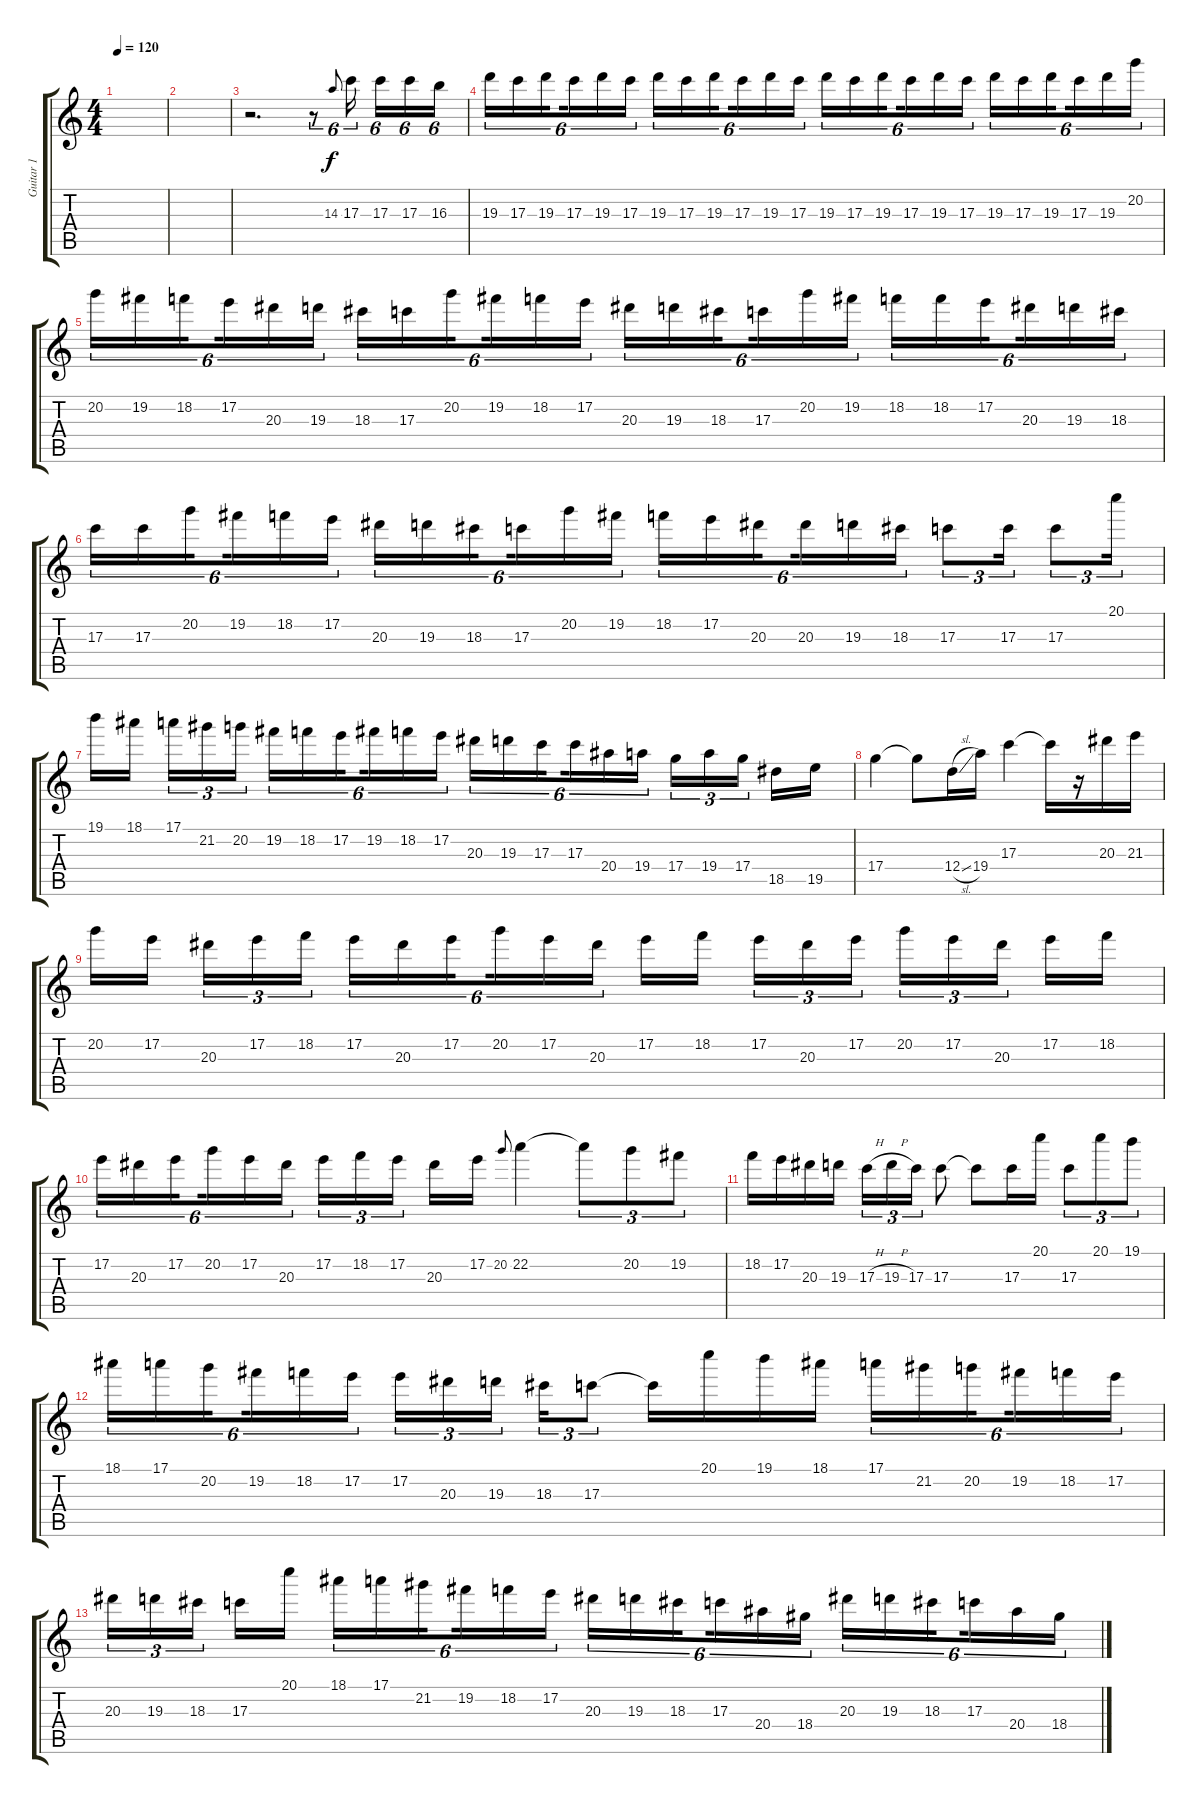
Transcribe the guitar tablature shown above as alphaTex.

\track ("Guitar 1" "Guitar 1") {instrument distortionguitar}
\staff {score tabs}
\tuning (E4 B3 G3 D3 A2 E2) {hide}
\ts (4 4)
\tempo 120
\clef g2
\ks c
|
|
r.2{d} r.8{tu (6 4)} 14.3.8{gr onbeat} 17.3.16{tu (6 4) beam splitsecondary} 17.3.16{tu (6 4)} 17.3.16{tu (6 4)} 16.3.16{tu (6 4)} |
19.3.16{tu (6 4)} 17.3.16{tu (6 4)} 19.3.16{tu (6 4) beam splitsecondary} 17.3.16{tu (6 4)} 19.3.16{tu (6 4)} 17.3.16{tu (6 4)} 19.3.16{tu (6 4)} 17.3.16{tu (6 4)} 19.3.16{tu (6 4) beam splitsecondary} 17.3.16{tu (6 4)} 19.3.16{tu (6 4)} 17.3.16{tu (6 4)} 19.3.16{tu (6 4)} 17.3.16{tu (6 4)} 19.3.16{tu (6 4) beam splitsecondary} 17.3.16{tu (6 4)} 19.3.16{tu (6 4)} 17.3.16{tu (6 4)} 19.3.16{tu (6 4)} 17.3.16{tu (6 4)} 19.3.16{tu (6 4) beam splitsecondary} 17.3.16{tu (6 4)} 19.3.16{tu (6 4)} 20.2.16{tu (6 4)} |
20.2.16{tu (6 4)} 19.2.16{tu (6 4)} 18.2.16{tu (6 4) beam splitsecondary} 17.2.16{tu (6 4)} 20.3.16{tu (6 4)} 19.3.16{tu (6 4)} 18.3.16{tu (6 4)} 17.3.16{tu (6 4)} 20.2.16{tu (6 4) beam splitsecondary} 19.2.16{tu (6 4)} 18.2.16{tu (6 4)} 17.2.16{tu (6 4)} 20.3.16{tu (6 4)} 19.3.16{tu (6 4)} 18.3.16{tu (6 4) beam splitsecondary} 17.3.16{tu (6 4)} 20.2.16{tu (6 4)} 19.2.16{tu (6 4)} 18.2.16{tu (6 4)} 18.2.16{tu (6 4)} 17.2.16{tu (6 4) beam splitsecondary} 20.3.16{tu (6 4)} 19.3.16{tu (6 4)} 18.3.16{tu (6 4)} |
17.3.16{tu (6 4)} 17.3.16{tu (6 4)} 20.2.16{tu (6 4) beam splitsecondary} 19.2.16{tu (6 4)} 18.2.16{tu (6 4)} 17.2.16{tu (6 4)} 20.3.16{tu (6 4)} 19.3.16{tu (6 4)} 18.3.16{tu (6 4) beam splitsecondary} 17.3.16{tu (6 4)} 20.2.16{tu (6 4)} 19.2.16{tu (6 4)} 18.2.16{tu (6 4)} 17.2.16{tu (6 4)} 20.3.16{tu (6 4) beam splitsecondary} 20.3.16{tu (6 4)} 19.3.16{tu (6 4)} 18.3.16{tu (6 4)} 17.3.8{tu (3 2)} 17.3.16{tu (3 2)} 17.3.8{tu (3 2)} 20.1.16{tu (3 2)} |
19.1.16 18.1.16{beam splitsecondary} 17.1.16{tu (3 2)} 21.2.16{tu (3 2)} 20.2.16{tu (3 2)} 19.2.16{tu (6 4)} 18.2.16{tu (6 4)} 17.2.16{tu (6 4) beam splitsecondary} 19.2.16{tu (6 4)} 18.2.16{tu (6 4)} 17.2.16{tu (6 4)} 20.3.16{tu (6 4)} 19.3.16{tu (6 4)} 17.3.16{tu (6 4) beam splitsecondary} 17.3.16{tu (6 4)} 20.4.16{tu (6 4)} 19.4.16{tu (6 4)} 17.4.16{tu (3 2)} 19.4.16{tu (3 2)} 17.4.16{tu (3 2) beam splitsecondary} 18.5.16 19.5.16 |
17.4.4 17.4{t}.8 12.4{sl}.16 19.4.16 17.3.4 17.3{t}.16 r.16 20.3.16 21.3.16 |
20.2.16 17.2.16{beam splitsecondary} 20.3.16{tu (3 2)} 17.2.16{tu (3 2)} 18.2.16{tu (3 2)} 17.2.16{tu (6 4)} 20.3.16{tu (6 4)} 17.2.16{tu (6 4) beam splitsecondary} 20.2.16{tu (6 4)} 17.2.16{tu (6 4)} 20.3.16{tu (6 4)} 17.2.16 18.2.16{beam splitsecondary} 17.2.16{tu (3 2)} 20.3.16{tu (3 2)} 17.2.16{tu (3 2)} 20.2.16{tu (3 2)} 17.2.16{tu (3 2)} 20.3.16{tu (3 2) beam splitsecondary} 17.2.16 18.2.16 |
17.2.16{tu (6 4)} 20.3.16{tu (6 4)} 17.2.16{tu (6 4) beam splitsecondary} 20.2.16{tu (6 4)} 17.2.16{tu (6 4)} 20.3.16{tu (6 4)} 17.2.16{tu (3 2)} 18.2.16{tu (3 2)} 17.2.16{tu (3 2) beam splitsecondary} 20.3.16 17.2.16 20.2.8{gr onbeat} 22.2.4 22.2{t}.8{tu (3 2)} 20.2.8{tu (3 2)} 19.2.8{tu (3 2)} |
18.2.16 17.2.16 20.3.16 19.3.16 17.3{h}.16{tu (3 2)} 19.3{h}.16{tu (3 2)} 17.3.16{tu (3 2)} 17.3.8 17.3{t}.8 17.3.16 20.1.16 17.3.8{tu (3 2)} 20.1.8{tu (3 2)} 19.1.8{tu (3 2)} |
18.1.16{tu (6 4)} 17.1.16{tu (6 4)} 20.2.16{tu (6 4) beam splitsecondary} 19.2.16{tu (6 4)} 18.2.16{tu (6 4)} 17.2.16{tu (6 4)} 17.2.16{tu (3 2)} 20.3.16{tu (3 2)} 19.3.16{tu (3 2) beam splitsecondary} 18.3.16{tu (3 2)} 17.3.8{tu (3 2)} 17.3{t}.16 20.1.16 19.1.16 18.1.16 17.1.16{tu (6 4)} 21.2.16{tu (6 4)} 20.2.16{tu (6 4) beam splitsecondary} 19.2.16{tu (6 4)} 18.2.16{tu (6 4)} 17.2.16{tu (6 4)} |
20.3.16{tu (3 2)} 19.3.16{tu (3 2)} 18.3.16{tu (3 2) beam splitsecondary} 17.3.16 20.1.16 18.1.16{tu (6 4)} 17.1.16{tu (6 4)} 21.2.16{tu (6 4) beam splitsecondary} 19.2.16{tu (6 4)} 18.2.16{tu (6 4)} 17.2.16{tu (6 4)} 20.3.16{tu (6 4)} 19.3.16{tu (6 4)} 18.3.16{tu (6 4) beam splitsecondary} 17.3.16{tu (6 4)} 20.4.16{tu (6 4)} 18.4.16{tu (6 4)} 20.3.16{tu (6 4)} 19.3.16{tu (6 4)} 18.3.16{tu (6 4) beam splitsecondary} 17.3.16{tu (6 4)} 20.4.16{tu (6 4)} 18.4.16{tu (6 4)}
